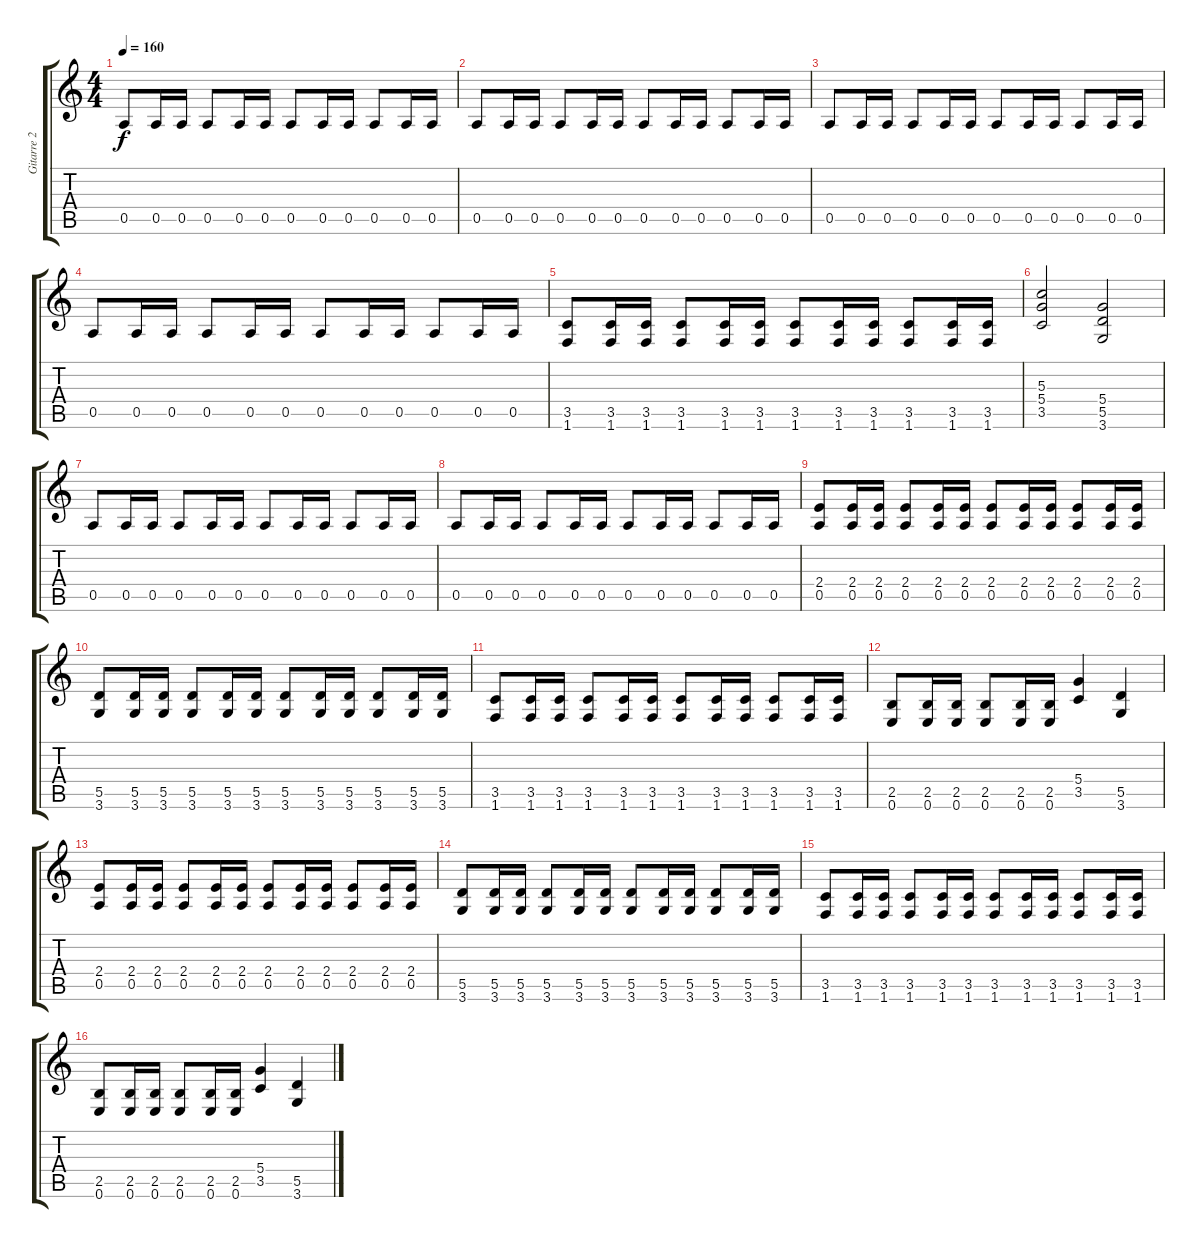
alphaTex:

\track ("Gitarre 2" "Gitarre 2") {instrument distortionguitar}
\staff {score tabs}
\tuning (E4 B3 G3 D3 A2 E2) {hide}
\ts (4 4)
\tempo 160
\clef g2
\ks c
0.5.8{dy f} 0.5.16 0.5.16 0.5.8 0.5.16 0.5.16 0.5.8 0.5.16 0.5.16 0.5.8 0.5.16 0.5.16 |
0.5.8 0.5.16 0.5.16 0.5.8 0.5.16 0.5.16 0.5.8 0.5.16 0.5.16 0.5.8 0.5.16 0.5.16 |
0.5.8 0.5.16 0.5.16 0.5.8 0.5.16 0.5.16 0.5.8 0.5.16 0.5.16 0.5.8 0.5.16 0.5.16 |
0.5.8 0.5.16 0.5.16 0.5.8 0.5.16 0.5.16 0.5.8 0.5.16 0.5.16 0.5.8 0.5.16 0.5.16 |
(3.5 1.6).8 (3.5 1.6).16 (3.5 1.6).16 (3.5 1.6).8 (3.5 1.6).16 (3.5 1.6).16 (3.5 1.6).8 (3.5 1.6).16 (3.5 1.6).16 (3.5 1.6).8 (3.5 1.6).16 (3.5 1.6).16 |
(5.3 5.4 3.5).2 (5.4 5.5 3.6).2 |
0.5.8 0.5.16 0.5.16 0.5.8 0.5.16 0.5.16 0.5.8 0.5.16 0.5.16 0.5.8 0.5.16 0.5.16 |
0.5.8 0.5.16 0.5.16 0.5.8 0.5.16 0.5.16 0.5.8 0.5.16 0.5.16 0.5.8 0.5.16 0.5.16 |
(2.4 0.5).8 (2.4 0.5).16 (2.4 0.5).16 (2.4 0.5).8 (2.4 0.5).16 (2.4 0.5).16 (2.4 0.5).8 (2.4 0.5).16 (2.4 0.5).16 (2.4 0.5).8 (2.4 0.5).16 (2.4 0.5).16 |
(5.5 3.6).8 (5.5 3.6).16 (5.5 3.6).16 (5.5 3.6).8 (5.5 3.6).16 (5.5 3.6).16 (5.5 3.6).8 (5.5 3.6).16 (5.5 3.6).16 (5.5 3.6).8 (5.5 3.6).16 (5.5 3.6).16 |
(3.5 1.6).8 (3.5 1.6).16 (3.5 1.6).16 (3.5 1.6).8 (3.5 1.6).16 (3.5 1.6).16 (3.5 1.6).8 (3.5 1.6).16 (3.5 1.6).16 (3.5 1.6).8 (3.5 1.6).16 (3.5 1.6).16 |
(2.5 0.6).8 (2.5 0.6).16 (2.5 0.6).16 (2.5 0.6).8 (2.5 0.6).16 (2.5 0.6).16 (5.4 3.5).4 (5.5 3.6).4 |
(2.4 0.5).8 (2.4 0.5).16 (2.4 0.5).16 (2.4 0.5).8 (2.4 0.5).16 (2.4 0.5).16 (2.4 0.5).8 (2.4 0.5).16 (2.4 0.5).16 (2.4 0.5).8 (2.4 0.5).16 (2.4 0.5).16 |
(5.5 3.6).8 (5.5 3.6).16 (5.5 3.6).16 (5.5 3.6).8 (5.5 3.6).16 (5.5 3.6).16 (5.5 3.6).8 (5.5 3.6).16 (5.5 3.6).16 (5.5 3.6).8 (5.5 3.6).16 (5.5 3.6).16 |
(3.5 1.6).8 (3.5 1.6).16 (3.5 1.6).16 (3.5 1.6).8 (3.5 1.6).16 (3.5 1.6).16 (3.5 1.6).8 (3.5 1.6).16 (3.5 1.6).16 (3.5 1.6).8 (3.5 1.6).16 (3.5 1.6).16 |
(2.5 0.6).8 (2.5 0.6).16 (2.5 0.6).16 (2.5 0.6).8 (2.5 0.6).16 (2.5 0.6).16 (5.4 3.5).4 (5.5 3.6).4
